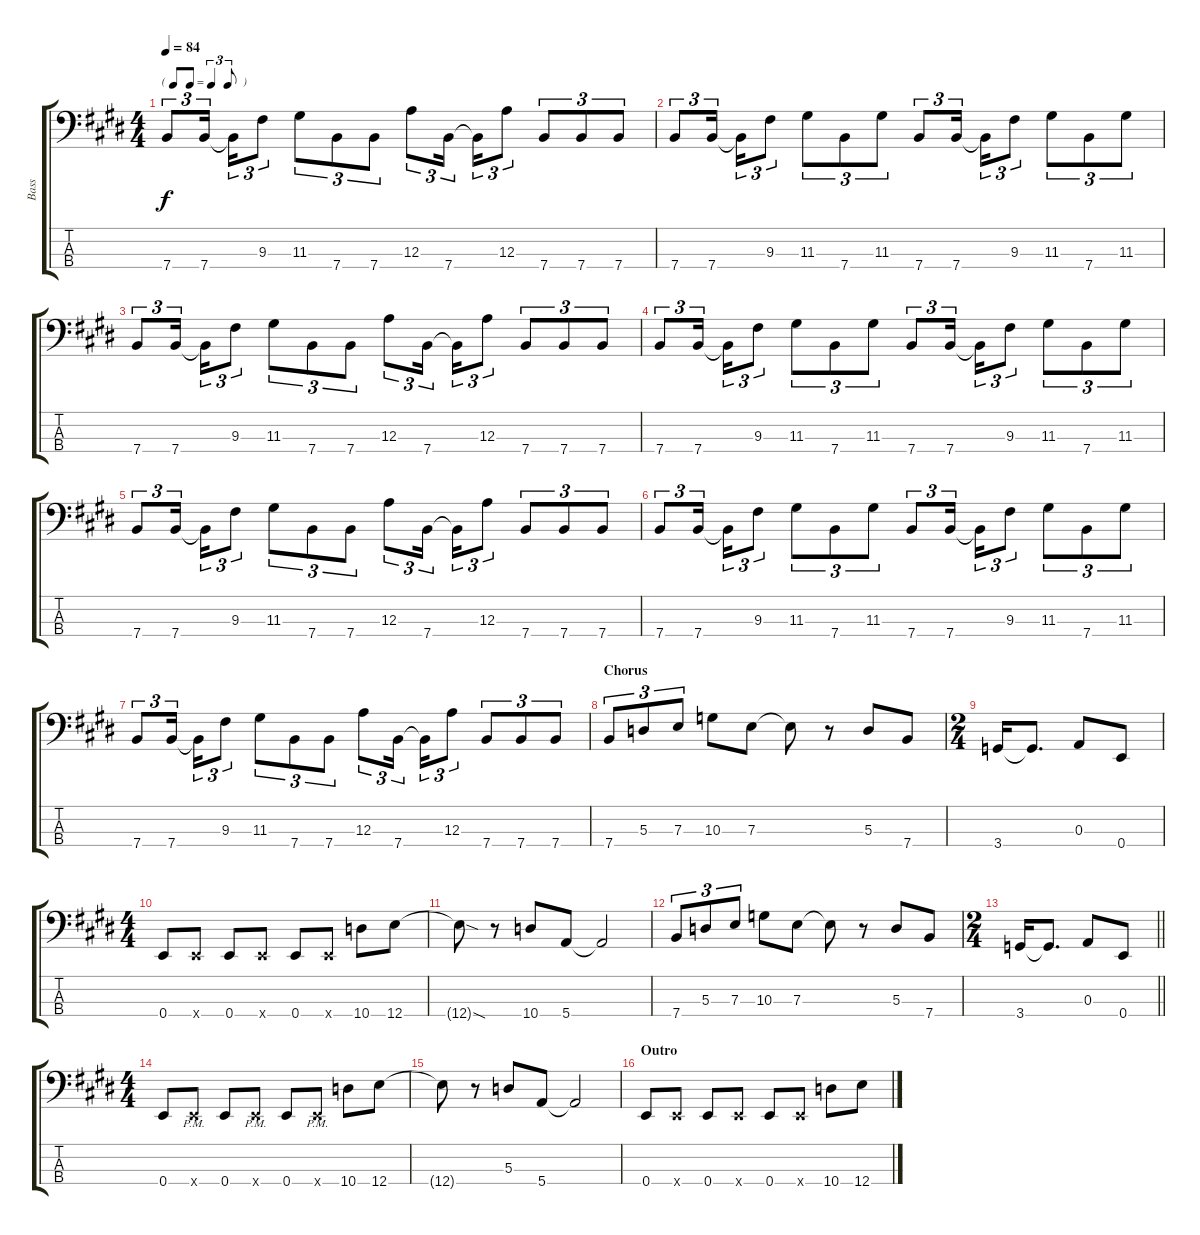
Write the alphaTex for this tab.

\track ("Bass" "Bass") {instrument electricbassfinger}
\staff {score tabs}
\tuning (G2 D2 A1 E1) {hide}
\ts (4 4)
\tf triplet8th
\tempo 84
\clef f4
\ks e
7.4.8{tu (3 2) dy f} 7.4.16{tu (3 2)} 7.4{t}.16{tu (3 2)} 9.3.8{tu (3 2)} 11.3.8{tu (3 2)} 7.4.8{tu (3 2)} 7.4.8{tu (3 2)} 12.3.8{tu (3 2)} 7.4.16{tu (3 2)} 7.4{t}.16{tu (3 2)} 12.3.8{tu (3 2)} 7.4.8{tu (3 2)} 7.4.8{tu (3 2)} 7.4.8{tu (3 2)} |
7.4.8{tu (3 2)} 7.4.16{tu (3 2)} 7.4{t}.16{tu (3 2)} 9.3.8{tu (3 2)} 11.3.8{tu (3 2)} 7.4.8{tu (3 2)} 11.3.8{tu (3 2)} 7.4.8{tu (3 2)} 7.4.16{tu (3 2)} 7.4{t}.16{tu (3 2)} 9.3.8{tu (3 2)} 11.3.8{tu (3 2)} 7.4.8{tu (3 2)} 11.3.8{tu (3 2)} |
7.4.8{tu (3 2)} 7.4.16{tu (3 2)} 7.4{t}.16{tu (3 2)} 9.3.8{tu (3 2)} 11.3.8{tu (3 2)} 7.4.8{tu (3 2)} 7.4.8{tu (3 2)} 12.3.8{tu (3 2)} 7.4.16{tu (3 2)} 7.4{t}.16{tu (3 2)} 12.3.8{tu (3 2)} 7.4.8{tu (3 2)} 7.4.8{tu (3 2)} 7.4.8{tu (3 2)} |
7.4.8{tu (3 2)} 7.4.16{tu (3 2)} 7.4{t}.16{tu (3 2)} 9.3.8{tu (3 2)} 11.3.8{tu (3 2)} 7.4.8{tu (3 2)} 11.3.8{tu (3 2)} 7.4.8{tu (3 2)} 7.4.16{tu (3 2)} 7.4{t}.16{tu (3 2)} 9.3.8{tu (3 2)} 11.3.8{tu (3 2)} 7.4.8{tu (3 2)} 11.3.8{tu (3 2)} |
7.4.8{tu (3 2)} 7.4.16{tu (3 2)} 7.4{t}.16{tu (3 2)} 9.3.8{tu (3 2)} 11.3.8{tu (3 2)} 7.4.8{tu (3 2)} 7.4.8{tu (3 2)} 12.3.8{tu (3 2)} 7.4.16{tu (3 2)} 7.4{t}.16{tu (3 2)} 12.3.8{tu (3 2)} 7.4.8{tu (3 2)} 7.4.8{tu (3 2)} 7.4.8{tu (3 2)} |
7.4.8{tu (3 2)} 7.4.16{tu (3 2)} 7.4{t}.16{tu (3 2)} 9.3.8{tu (3 2)} 11.3.8{tu (3 2)} 7.4.8{tu (3 2)} 11.3.8{tu (3 2)} 7.4.8{tu (3 2)} 7.4.16{tu (3 2)} 7.4{t}.16{tu (3 2)} 9.3.8{tu (3 2)} 11.3.8{tu (3 2)} 7.4.8{tu (3 2)} 11.3.8{tu (3 2)} |
7.4.8{tu (3 2)} 7.4.16{tu (3 2)} 7.4{t}.16{tu (3 2)} 9.3.8{tu (3 2)} 11.3.8{tu (3 2)} 7.4.8{tu (3 2)} 7.4.8{tu (3 2)} 12.3.8{tu (3 2)} 7.4.16{tu (3 2)} 7.4{t}.16{tu (3 2)} 12.3.8{tu (3 2)} 7.4.8{tu (3 2)} 7.4.8{tu (3 2)} 7.4.8{tu (3 2)} |
\section ("" "Chorus")
7.4.8{tu (3 2)} 5.3.8{tu (3 2)} 7.3.8{tu (3 2)} 10.3.8 7.3.8 7.3{t}.8 r.8 5.3.8 7.4.8 |
\ts (2 4)
3.4.16 3.4{t}.8{d} 0.3.8 0.4.8 |
\ts (4 4)
0.4.8 0.4{x}.8 0.4.8 0.4{x}.8 0.4.8 0.4{x}.8 10.4.8 12.4.8 |
12.4{sod t}.8 r.8 10.4.8 5.4.8 5.4{t}.2 |
7.4.8{tu (3 2)} 5.3.8{tu (3 2)} 7.3.8{tu (3 2)} 10.3.8 7.3.8 7.3{t}.8 r.8 5.3.8 7.4.8 |
\ts (2 4)
\barLineRight lightlight
3.4.16 3.4{t}.8{d} 0.3.8 0.4.8 |
\ts (4 4)
0.4.8 0.4{pm x}.8 0.4.8 0.4{pm x}.8 0.4.8 0.4{pm x}.8 10.4.8 12.4.8 |
12.4{t}.8 r.8 5.3.8 5.4.8 5.4{t}.2 |
\section ("" "Outro")
0.4.8 0.4{x}.8 0.4.8 0.4{x}.8 0.4.8 0.4{x}.8 10.4.8 12.4.8
